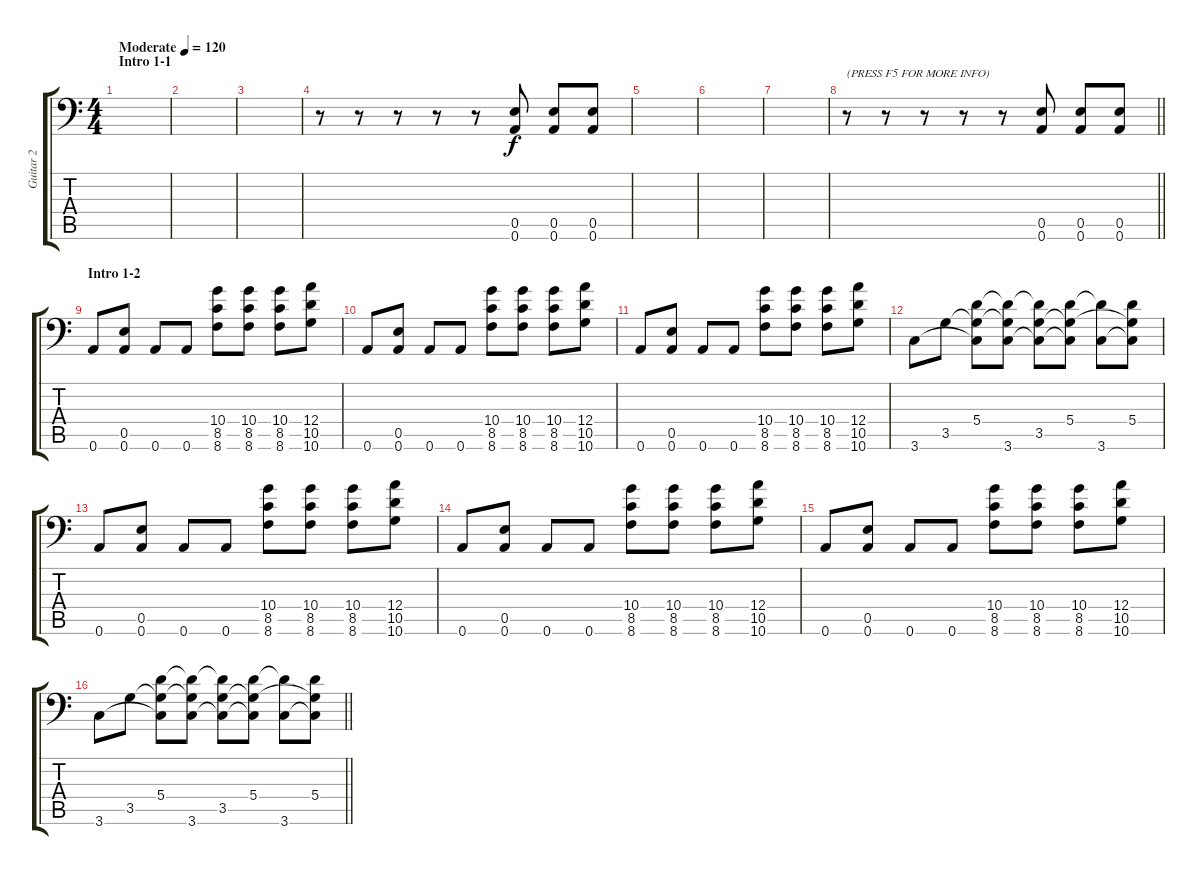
\track ("Guitar 2" "Guitar 2") {instrument overdrivenguitar}
\staff {score tabs}
\tuning (B3 G3 D3 A2 E2 A1) {hide}
\ts (4 4)
\section ("" "Intro 1-1")
\tempo (120 "Moderate")
\clef f4
\ks c
|
|
|
r.8{txt ""} r.8 r.8 r.8 r.8 (0.5 0.6).8 (0.5 0.6).8 (0.5 0.6).8 |
|
|
|
\barLineRight lightlight
r.8{txt "(PRESS F5 FOR MORE INFO)"} r.8 r.8 r.8 r.8 (0.5 0.6).8 (0.5 0.6).8 (0.5 0.6).8 |
\section ("" "Intro 1-2")
0.6.8 (0.5 0.6).8 0.6.8 0.6.8 (10.4 8.5 8.6).8 (10.4 8.5 8.6).8 (10.4 8.5 8.6).8 (12.4 10.5 10.6).8 |
0.6.8 (0.5 0.6).8 0.6.8 0.6.8 (10.4 8.5 8.6).8 (10.4 8.5 8.6).8 (10.4 8.5 8.6).8 (12.4 10.5 10.6).8 |
0.6.8 (0.5 0.6).8 0.6.8 0.6.8 (10.4 8.5 8.6).8 (10.4 8.5 8.6).8 (10.4 8.5 8.6).8 (12.4 10.5 10.6).8 |
3.6.8 3.5.8 (5.4 3.5{t} 3.6{t}).8 (5.4{t} 3.5{t} 3.6).8 (5.4{t} 3.5 3.6{t}).8 (5.4 3.5{t} 3.6{t}).8 (5.4{t} 3.6).8 (5.4 3.5{t} 3.6{t}).8 |
0.6.8 (0.5 0.6).8 0.6.8 0.6.8 (10.4 8.5 8.6).8 (10.4 8.5 8.6).8 (10.4 8.5 8.6).8 (12.4 10.5 10.6).8 |
0.6.8 (0.5 0.6).8 0.6.8 0.6.8 (10.4 8.5 8.6).8 (10.4 8.5 8.6).8 (10.4 8.5 8.6).8 (12.4 10.5 10.6).8 |
0.6.8 (0.5 0.6).8 0.6.8 0.6.8 (10.4 8.5 8.6).8 (10.4 8.5 8.6).8 (10.4 8.5 8.6).8 (12.4 10.5 10.6).8 |
\barLineRight lightlight
3.6.8 3.5.8 (5.4 3.5{t} 3.6{t}).8 (5.4{t} 3.5{t} 3.6).8 (5.4{t} 3.5 3.6{t}).8 (5.4 3.5{t} 3.6{t}).8 (5.4{t} 3.6).8 (5.4 3.5{t} 3.6{t}).8
